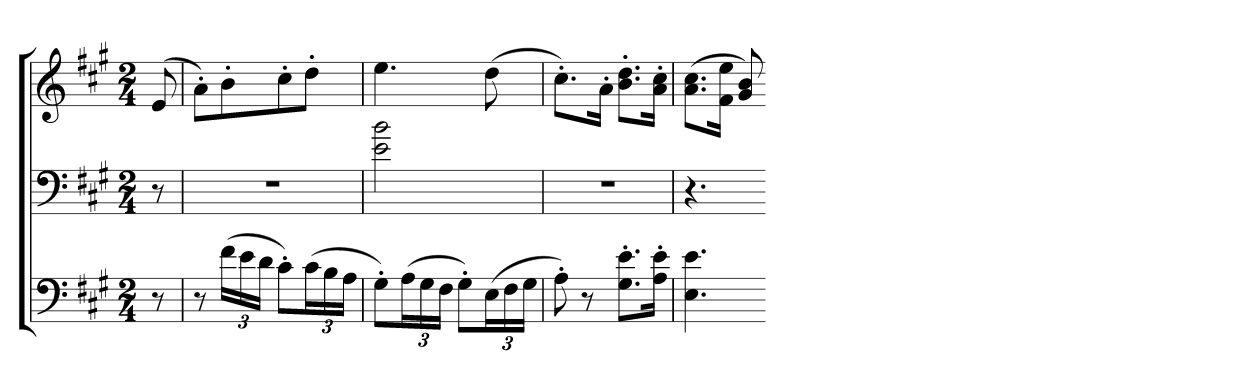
**kern	**kern	**kern
*part3	*part2	*part1
*staff3	*staff2	*staff1
*clefF4	*clefF4	*clefG2
*k[f#c#g#]	*k[f#c#g#]	*k[f#c#g#]
*A:	*A:	*A:
*M2/4	*M2/4	*M2/4
=	=	=
8r	8r	(8e
=	=	=
8r	2r	8a'L)
(24f#LL	.	8b'
24e	.	.
24dJJ	.	.
8c#'L)	.	8cc#'
(24c#L	.	8dd'J
24B	.	.
24AJJ	.	.
=	=	=
8G#'L)	2e 2b	4.ee
(24AL	.	.
24G#	.	.
24F#JJ	.	.
8G#'L)	.	.
(24EL	.	(8dd
24F#	.	.
24G#JJ	.	.
=	=	=
8A')	2r	8.cc#'L)
8r	.	.
.	.	16a'Jk
8.G#' 8.e'L	.	8.b' 8.dd'L
16A' 16e'Jk	.	16a' 16cc#'Jk
=	=	=
4.E 4.e	4.r	(8.a 8.cc#L
.	.	16f# 16eeJk
.	.	8g# 8b)
=-	=-	=-
*-	*-	*-
